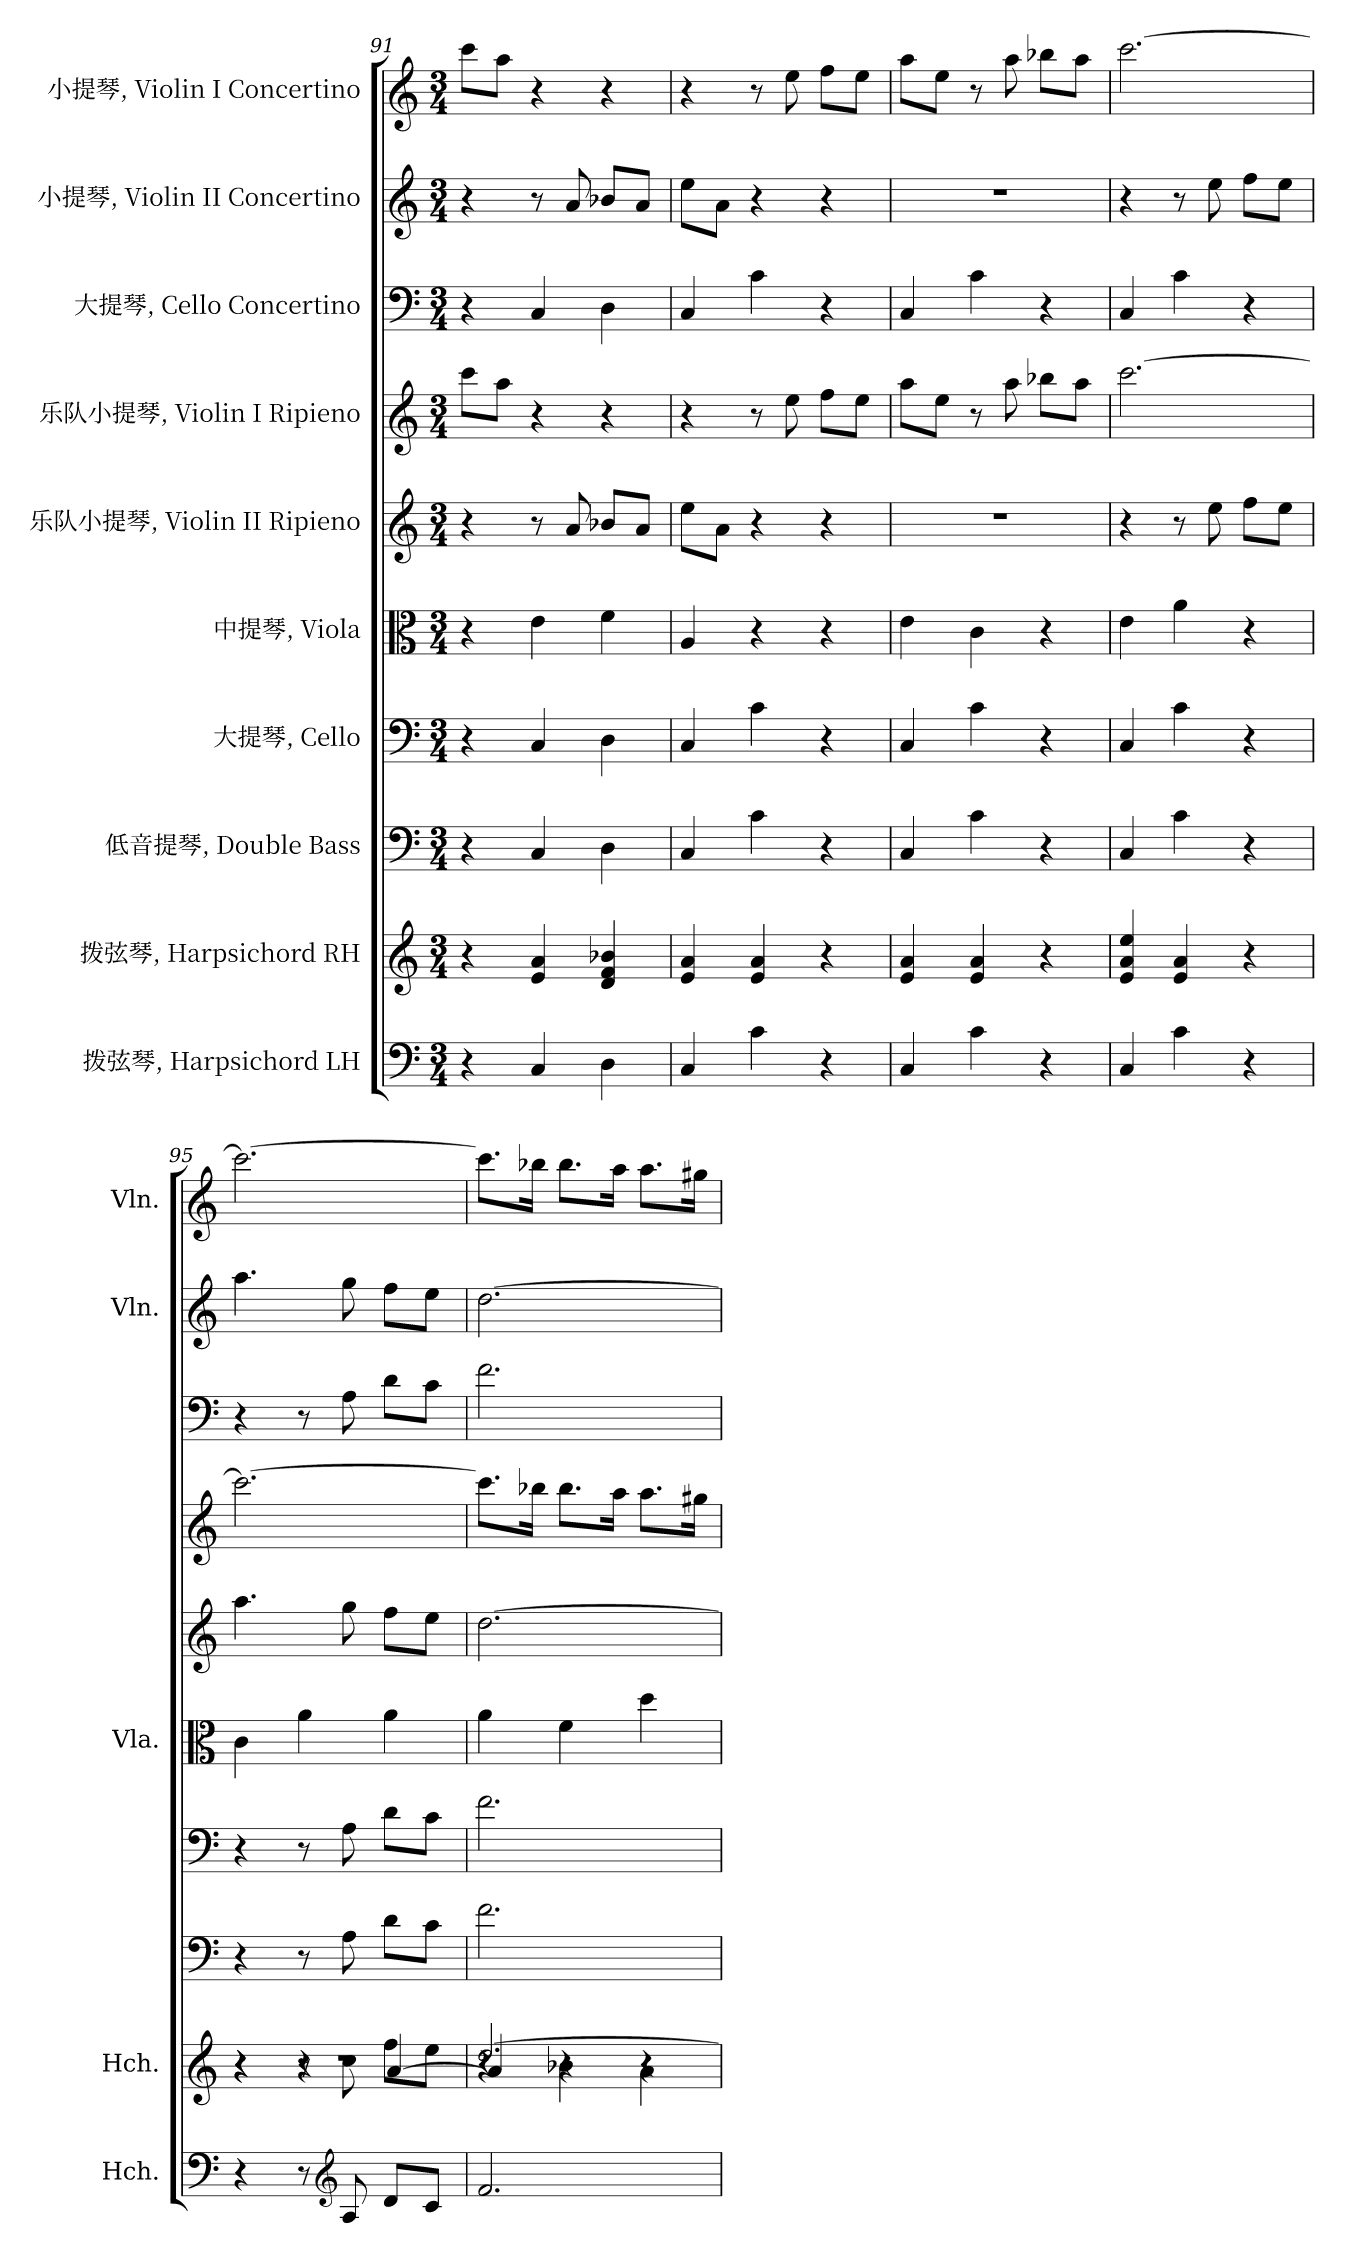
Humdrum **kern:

**kern	**kern	**kern	**kern	**kern	**kern	**kern	**kern	**kern	**kern
*part10	*part9	*part8	*part7	*part6	*part5	*part4	*part3	*part2	*part1
*staff10	*staff9	*staff8	*staff7	*staff6	*staff5	*staff4	*staff3	*staff2	*staff1
*I"拨弦琴, Harpsichord LH	*I"拨弦琴, Harpsichord RH	*I"低音提琴, Double Bass	*I"大提琴, Cello	*I"中提琴, Viola	*I"乐队小提琴, Violin II Ripieno	*I"乐队小提琴, Violin I Ripieno	*I"大提琴, Cello Concertino	*I"小提琴, Violin II Concertino	*I"小提琴, Violin I Concertino
*I'Hch.	*I'Hch.	*	*	*I'Vla.	*	*	*	*I'Vln.	*I'Vln.
!!LO:PB:g=z
*clefF4	*clefG2	*clefF4	*clefF4	*clefC3	*clefG2	*clefG2	*clefF4	*clefG2	*clefG2
*	*	*ITrd7c12	*	*	*	*	*	*	*
*k[]	*k[]	*k[]	*k[]	*k[]	*k[]	*k[]	*k[]	*k[]	*k[]
*M3/4	*M3/4	*M3/4	*M3/4	*M3/4	*M3/4	*M3/4	*M3/4	*M3/4	*M3/4
=91	=91	=91	=91	=91	=91	=91	=91	=91	=91
4r	4r	4r	4r	4r	4r	8ccc\L	4r	4r	8ccc\L
.	.	.	.	.	.	8aa\J	.	.	8aa\J
4C/	4e/ 4a/	4CC/	4C/	4e\	8r	4r	4C/	8r	4r
.	.	.	.	.	8a/	.	.	8a/	.
4D\	4d/ 4f/ 4b-X/	4DD\	4D\	4f\	8b-X/L	4r	4D\	8b-X/L	4r
.	.	.	.	.	8a/J	.	.	8a/J	.
=92	=92	=92	=92	=92	=92	=92	=92	=92	=92
4C/	4e/ 4a/	4CC/	4C/	4A/	8ee\L	4r	4C/	8ee\L	4r
.	.	.	.	.	8a\J	.	.	8a\J	.
4c\	4e/ 4a/	4C\	4c\	4r	4r	8r	4c\	4r	8r
.	.	.	.	.	.	8ee\	.	.	8ee\
4r	4r	4r	4r	4r	4r	8ff\L	4r	4r	8ff\L
.	.	.	.	.	.	8ee\J	.	.	8ee\J
=93	=93	=93	=93	=93	=93	=93	=93	=93	=93
4C/	4e/ 4a/	4CC/	4C/	4e\	2.r	8aa\L	4C/	2.r	8aa\L
.	.	.	.	.	.	8ee\J	.	.	8ee\J
4c\	4e/ 4a/	4C\	4c\	4c\	.	8r	4c\	.	8r
.	.	.	.	.	.	8aa\	.	.	8aa\
4r	4r	4r	4r	4r	.	8bb-X\L	4r	.	8bb-X\L
.	.	.	.	.	.	8aa\J	.	.	8aa\J
=94	=94	=94	=94	=94	=94	=94	=94	=94	=94
4C/	4e/ 4a/ 4ee/	4CC/	4C/	4e\	4r	[2.ccc\	4C/	4r	[2.ccc\
4c\	4e/ 4a/	4C\	4c\	4a\	8r	.	4c\	8r	.
.	.	.	.	.	8ee\	.	.	8ee\	.
4r	4r	4r	4r	4r	8ff\L	.	4r	8ff\L	.
.	.	.	.	.	8ee\J	.	.	8ee\J	.
=95	=95	=95	=95	=95	=95	=95	=95	=95	=95
*	*^	*	*	*	*	*	*	*	*
*	*	*^	*	*	*	*	*	*	*	*
4r	2.r	4r	4r	4r	4r	4c\	4.aa\	2.ccc\_	4r	4.aa\	2.ccc\_
8r	.	8r	4r	8r	8r	4a\	.	.	8r	.	.
*clefG2	*	*	*	*	*	*	*	*	*	*	*
8A/	.	8cc\	.	8AA\	8A\	.	8gg\	.	8A\	8gg\	.
8d/L	.	8ff\L	[4a/	8D\L	8d\L	4a\	8ff\L	.	8d\L	8ff\L	.
8c/J	.	8ee\J	.	8C\J	8c\J	.	8ee\J	.	8c\J	8ee\J	.
!!LO:PB:g=z
=96	=96	=96	=96	=96	=96	=96	=96	=96	=96	=96	=96
2.f/	[2.dd/	4r	4a/]	2.F\	2.f\	4a\	[2.dd\	8.ccc\L]	2.f\	[2.dd\	8.ccc\L]
.	.	.	.	.	.	.	.	16bb-X\Jk	.	.	16bb-X\Jk
.	.	4b-X\	4r	.	.	4f\	.	8.bb-\L	.	.	8.bb-\L
.	.	.	.	.	.	.	.	16aa\Jk	.	.	16aa\Jk
.	.	4a\	4r	.	.	4dd\	.	8.aa\L	.	.	8.aa\L
.	.	.	.	.	.	.	.	16gg#X\Jk	.	.	16gg#X\Jk
*	*v	*v	*v	*	*	*	*	*	*	*	*
=	=	=	=	=	=	=	=	=	=
*-	*-	*-	*-	*-	*-	*-	*-	*-	*-
